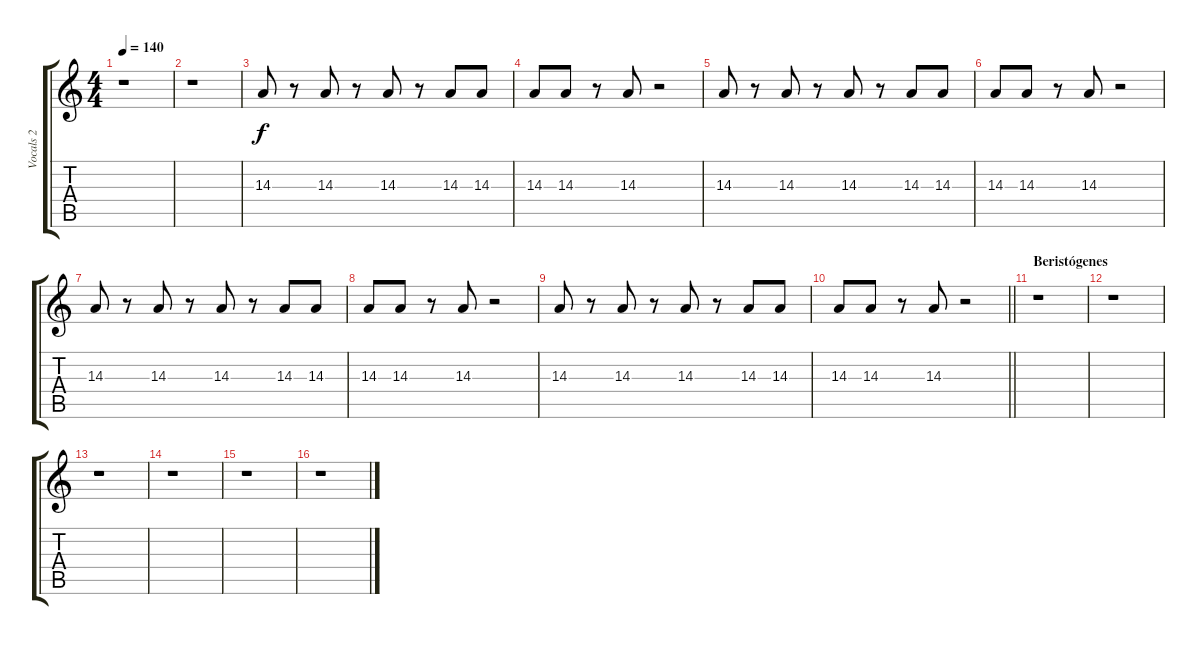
\track ("Vocals 2" "Vocals 2") {instrument stringensemble1}
\staff {score tabs}
\tuning (E4 B3 G3 D3 A2 E2) {hide}
\ts (4 4)
\tempo 140
\clef g2
\ks c
r.1{dy f} |
r.1 |
14.3.8 r.8 14.3.8 r.8 14.3.8 r.8 14.3.8 14.3.8 |
14.3.8 14.3.8 r.8 14.3.8 r.2 |
14.3.8 r.8 14.3.8 r.8 14.3.8 r.8 14.3.8 14.3.8 |
14.3.8 14.3.8 r.8 14.3.8 r.2 |
14.3.8 r.8 14.3.8 r.8 14.3.8 r.8 14.3.8 14.3.8 |
14.3.8 14.3.8 r.8 14.3.8 r.2 |
14.3.8 r.8 14.3.8 r.8 14.3.8 r.8 14.3.8 14.3.8 |
\barLineRight lightlight
14.3.8 14.3.8 r.8 14.3.8 r.2 |
\section ("" "Beristógenes")
r.1 |
r.1 |
r.1 |
r.1 |
r.1 |
r.1
